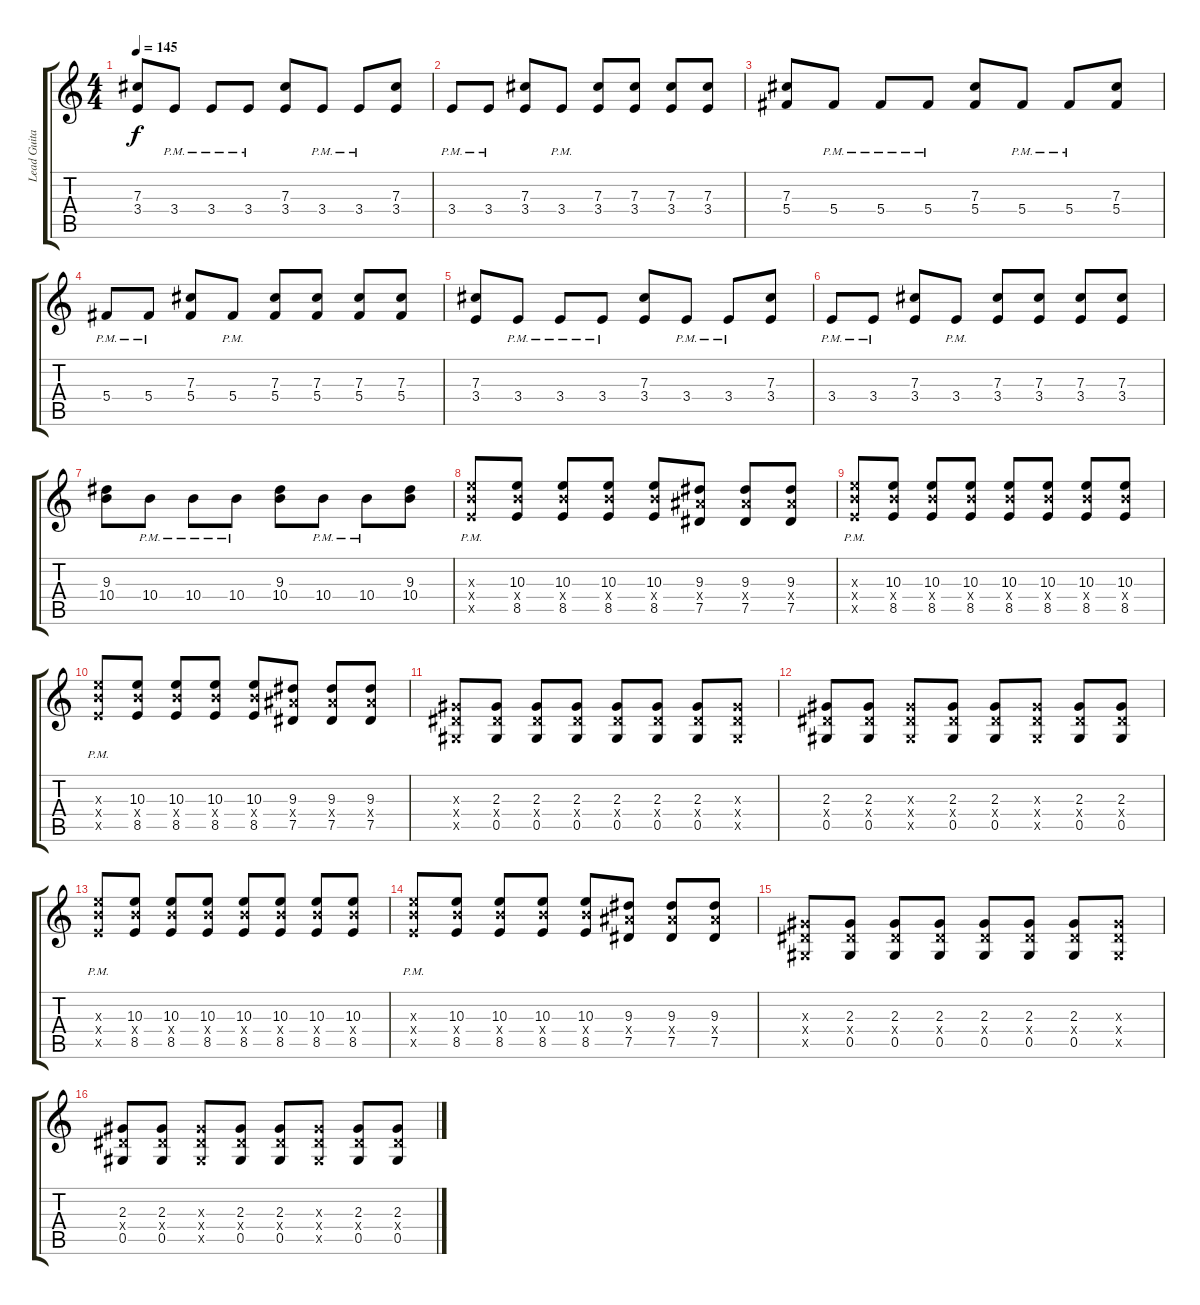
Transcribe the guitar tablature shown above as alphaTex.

\track ("Lead Guitar" "Lead Guita") {instrument distortionguitar}
\staff {score tabs}
\tuning (Eb4 Bb3 Gb3 Db3 Ab2 Db2) {hide}
\ts (4 4)
\tempo 145
\clef g2
\ks c
(7.3 3.4).8{dy f} 3.4{pm}.8 3.4{pm}.8 3.4{pm}.8 (7.3 3.4).8 3.4{pm}.8 3.4{pm}.8 (7.3 3.4).8 |
3.4{pm}.8 3.4{pm}.8 (7.3 3.4).8 3.4{pm}.8 (7.3 3.4).8 (7.3 3.4).8 (7.3 3.4).8 (7.3 3.4).8 |
(7.3 5.4).8 5.4{pm}.8 5.4{pm}.8 5.4{pm}.8 (7.3 5.4).8 5.4{pm}.8 5.4{pm}.8 (7.3 5.4).8 |
5.4{pm}.8 5.4{pm}.8 (7.3 5.4).8 5.4{pm}.8 (7.3 5.4).8 (7.3 5.4).8 (7.3 5.4).8 (7.3 5.4).8 |
(7.3 3.4).8 3.4{pm}.8 3.4{pm}.8 3.4{pm}.8 (7.3 3.4).8 3.4{pm}.8 3.4{pm}.8 (7.3 3.4).8 |
3.4{pm}.8 3.4{pm}.8 (7.3 3.4).8 3.4{pm}.8 (7.3 3.4).8 (7.3 3.4).8 (7.3 3.4).8 (7.3 3.4).8 |
(9.3 10.4).8 10.4{pm}.8 10.4{pm}.8 10.4{pm}.8 (9.3 10.4).8 10.4{pm}.8 10.4{pm}.8 (9.3 10.4).8 |
(10.3{pm x} 10.4{x} 8.5{pm x}).8 (10.3 10.4{x} 8.5).8 (10.3 10.4{x} 8.5).8 (10.3 10.4{x} 8.5).8 (10.3 10.4{x} 8.5).8 (9.3 9.4{x} 7.5).8 (9.3 9.4{x} 7.5).8 (9.3 9.4{x} 7.5).8 |
(10.3{pm x} 10.4{x} 8.5{pm x}).8 (10.3 10.4{x} 8.5).8 (10.3 10.4{x} 8.5).8 (10.3 10.4{x} 8.5).8 (10.3 10.4{x} 8.5).8 (10.3 10.4{x} 8.5).8 (10.3 10.4{x} 8.5).8 (10.3 10.4{x} 8.5).8 |
(10.3{pm x} 10.4{x} 8.5{pm x}).8 (10.3 10.4{x} 8.5).8 (10.3 10.4{x} 8.5).8 (10.3 10.4{x} 8.5).8 (10.3 10.4{x} 8.5).8 (9.3 9.4{x} 7.5).8 (9.3 9.4{x} 7.5).8 (9.3 9.4{x} 7.5).8 |
(2.3{x} 2.4{x} 0.5{x}).8 (2.3 2.4{x} 0.5).8 (2.3 2.4{x} 0.5).8 (2.3 2.4{x} 0.5).8 (2.3 2.4{x} 0.5).8 (2.3 2.4{x} 0.5).8 (2.3 2.4{x} 0.5).8 (2.3{x} 2.4{x} 0.5{x}).8 |
(2.3 2.4{x} 0.5).8 (2.3 2.4{x} 0.5).8 (2.3{x} 2.4{x} 0.5{x}).8 (2.3 2.4{x} 0.5).8 (2.3 2.4{x} 0.5).8 (2.3{x} 2.4{x} 0.5{x}).8 (2.3 2.4{x} 0.5).8 (2.3 2.4{x} 0.5).8 |
(10.3{pm x} 10.4{x} 8.5{pm x}).8 (10.3 10.4{x} 8.5).8 (10.3 10.4{x} 8.5).8 (10.3 10.4{x} 8.5).8 (10.3 10.4{x} 8.5).8 (10.3 10.4{x} 8.5).8 (10.3 10.4{x} 8.5).8 (10.3 10.4{x} 8.5).8 |
(10.3{pm x} 10.4{x} 8.5{pm x}).8 (10.3 10.4{x} 8.5).8 (10.3 10.4{x} 8.5).8 (10.3 10.4{x} 8.5).8 (10.3 10.4{x} 8.5).8 (9.3 9.4{x} 7.5).8 (9.3 9.4{x} 7.5).8 (9.3 9.4{x} 7.5).8 |
(2.3{x} 2.4{x} 0.5{x}).8 (2.3 2.4{x} 0.5).8 (2.3 2.4{x} 0.5).8 (2.3 2.4{x} 0.5).8 (2.3 2.4{x} 0.5).8 (2.3 2.4{x} 0.5).8 (2.3 2.4{x} 0.5).8 (2.3{x} 2.4{x} 0.5{x}).8 |
(2.3 2.4{x} 0.5).8 (2.3 2.4{x} 0.5).8 (2.3{x} 2.4{x} 0.5{x}).8 (2.3 2.4{x} 0.5).8 (2.3 2.4{x} 0.5).8 (2.3{x} 2.4{x} 0.5{x}).8 (2.3 2.4{x} 0.5).8 (2.3 2.4{x} 0.5).8
